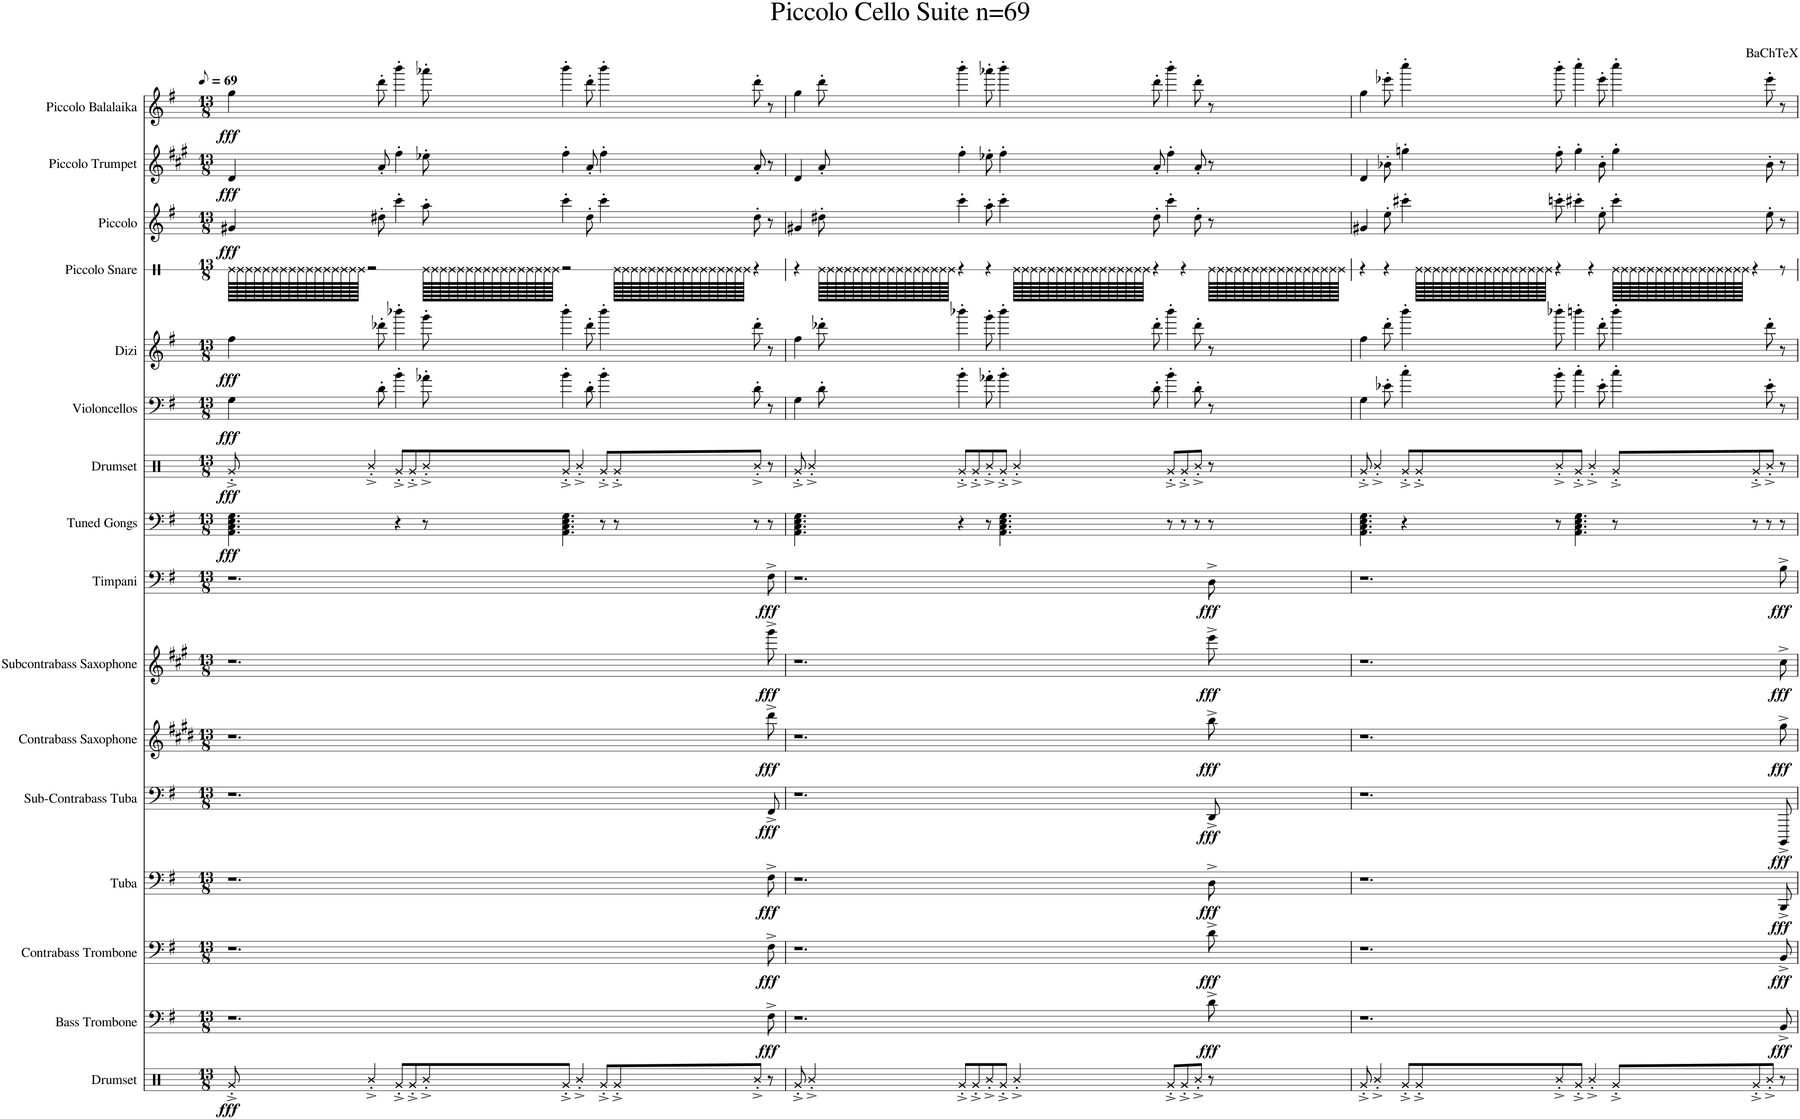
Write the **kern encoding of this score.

**kern	**dynam	**kern	**dynam	**kern	**dynam	**kern	**dynam	**kern	**dynam	**kern	**dynam	**kern	**dynam	**kern	**dynam	**kern	**dynam	**kern	**dynam	**kern	**dynam	**kern	**dynam	**kern	**kern	**dynam	**kern	**dynam	**kern	**dynam
*part16	*part16	*part15	*part15	*part14	*part14	*part13	*part13	*part12	*part12	*part11	*part11	*part10	*part10	*part9	*part9	*part8	*part8	*part7	*part7	*part6	*part6	*part5	*part5	*part4	*part3	*part3	*part2	*part2	*part1	*part1
*staff16	*staff16	*staff15	*staff15	*staff14	*staff14	*staff13	*staff13	*staff12	*staff12	*staff11	*staff11	*staff10	*staff10	*staff9	*staff9	*staff8	*staff8	*staff7	*staff7	*staff6	*staff6	*staff5	*staff5	*staff4	*staff3	*staff3	*staff2	*staff2	*staff1	*staff1
*I"Drumset	*	*I"Bass Trombone	*	*I"Contrabass Trombone	*	*I"Tuba	*	*I"Sub-Contrabass Tuba	*	*I"Contrabass Saxophone	*	*I"Subcontrabass Saxophone	*	*I"Timpani	*	*I"Tuned Gongs	*	*I"Drumset	*	*I"Violoncellos	*	*I"Dizi	*	*I"Piccolo Snare	*I"Piccolo	*	*I"Piccolo Trumpet	*	*I"Piccolo Balalaika	*
*I'D. Set	*	*I'B. Tbn.	*	*I'Cb. Tbn.	*	*I'Tba.	*	*I'SCb. Tb.	*	*I'Cb. Sax.	*	*I'Scb. Sax.	*	*I'Timp.	*	*I'Td. Gon.	*	*I'D. Set	*	*I'Vcs.	*	*I'Di.	*	*I'Picc. Sn.	*I'Picc.	*	*I'P. Tpt.	*	*I'Pic. Bal.	*
*	*	*	*	*	*	*	*	*	*	*	*	*	*	*	*	*	*	*	*	*	*	*	*	*stria1	*	*	*	*	*	*
*clefX	*	*clefF4	*	*clefF4	*	*clefF4	*	*clefF4	*	*clefG2	*	*clefG2	*	*clefF4	*	*clefF4	*	*clefX	*	*clefF4	*	*clefG2	*	*clefX	*clefG2	*	*clefG2	*	*clefG2	*
*	*	*	*	*	*	*	*	*	*	*Trd19c33	*	*Trd22c38	*	*	*	*	*	*	*	*	*	*Trd-7c-12	*	*	*Trd-7c-12	*	*Trd-6c-10	*	*	*
*k[]	*	*k[f#]	*	*k[f#]	*	*k[f#]	*	*k[f#]	*	*k[f#c#g#d#]	*	*k[f#c#g#]	*	*k[f#]	*	*k[f#]	*	*k[]	*	*k[f#]	*	*k[f#]	*	*k[]	*k[f#]	*	*k[f#c#g#]	*	*k[f#]	*
*M13/8	*	*M13/8	*	*M13/8	*	*M13/8	*	*M13/8	*	*M13/8	*	*M13/8	*	*M13/8	*	*M13/8	*	*M13/8	*	*M13/8	*	*M13/8	*	*M13/8	*M13/8	*	*M13/8	*	*M13/8	*
*MM35	*	*MM35	*	*MM35	*	*MM35	*	*MM35	*	*MM35	*	*MM35	*	*MM35	*	*MM35	*	*MM35	*	*MM35	*	*MM35	*	*MM35	*MM35	*	*MM35	*	*MM35	*
=1	=1	=1	=1	=1	=1	=1	=1	=1	=1	=1	=1	=1	=1	=1	=1	=1	=1	=1	=1	=1	=1	=1	=1	=1	=1	=1	=1	=1	=1	=1
!	!LO:DY:b	!	!	!	!	!	!	!	!	!	!	!	!	!	!	!	!LO:DY:b	!	!LO:DY:b	!	!LO:DY:b	!	!LO:DY:b	!	!	!LO:DY:b	!	!LO:DY:b	!	!LO:DY:b
8Rg'^/	fff	1.r	.	1.r	.	1.r	.	1.r	.	1.r	.	1.r	.	1.r	.	4.AA\ 4.C\ 4.E\ 4.G\	fff	8Rg'^/	fff	4G\	fff	4ff#\	fff	128Re\LLLLL	4g#X/	fff	4d/	fff	4gg\	fff
.	.	.	.	.	.	.	.	.	.	.	.	.	.	.	.	.	.	.	.	.	.	.	.	128Re\	.	.	.	.	.	.
.	.	.	.	.	.	.	.	.	.	.	.	.	.	.	.	.	.	.	.	.	.	.	.	128Re\	.	.	.	.	.	.
.	.	.	.	.	.	.	.	.	.	.	.	.	.	.	.	.	.	.	.	.	.	.	.	128Re\	.	.	.	.	.	.
.	.	.	.	.	.	.	.	.	.	.	.	.	.	.	.	.	.	.	.	.	.	.	.	128Re\	.	.	.	.	.	.
.	.	.	.	.	.	.	.	.	.	.	.	.	.	.	.	.	.	.	.	.	.	.	.	128Re\	.	.	.	.	.	.
.	.	.	.	.	.	.	.	.	.	.	.	.	.	.	.	.	.	.	.	.	.	.	.	128Re\	.	.	.	.	.	.
.	.	.	.	.	.	.	.	.	.	.	.	.	.	.	.	.	.	.	.	.	.	.	.	128Re\	.	.	.	.	.	.
.	.	.	.	.	.	.	.	.	.	.	.	.	.	.	.	.	.	.	.	.	.	.	.	128Re\	.	.	.	.	.	.
.	.	.	.	.	.	.	.	.	.	.	.	.	.	.	.	.	.	.	.	.	.	.	.	128Re\	.	.	.	.	.	.
.	.	.	.	.	.	.	.	.	.	.	.	.	.	.	.	.	.	.	.	.	.	.	.	128Re\	.	.	.	.	.	.
.	.	.	.	.	.	.	.	.	.	.	.	.	.	.	.	.	.	.	.	.	.	.	.	128Re\	.	.	.	.	.	.
.	.	.	.	.	.	.	.	.	.	.	.	.	.	.	.	.	.	.	.	.	.	.	.	128Re\	.	.	.	.	.	.
.	.	.	.	.	.	.	.	.	.	.	.	.	.	.	.	.	.	.	.	.	.	.	.	128Re\	.	.	.	.	.	.
.	.	.	.	.	.	.	.	.	.	.	.	.	.	.	.	.	.	.	.	.	.	.	.	128Re\	.	.	.	.	.	.
.	.	.	.	.	.	.	.	.	.	.	.	.	.	.	.	.	.	.	.	.	.	.	.	128Re\JJJJJ	.	.	.	.	.	.
4R'^/	.	.	.	.	.	.	.	.	.	.	.	.	.	.	.	.	.	4R'^/	.	.	.	.	.	2r	.	.	.	.	.	.
.	.	.	.	.	.	.	.	.	.	.	.	.	.	.	.	.	.	.	.	8d'\	.	8ddd-X'\	.	.	8dd#X'\	.	8a'/	.	8ddd'\	.
8Rg'^/L	.	.	.	.	.	.	.	.	.	.	.	.	.	.	.	4r	.	8Rg'^/L	.	4b'\	.	4bbb-X'\	.	.	4ccc'\	.	4ff#'\	.	4bbb'\	.
8Rg'^/	.	.	.	.	.	.	.	.	.	.	.	.	.	.	.	.	.	8Rg'^/	.	.	.	.	.	.	.	.	.	.	.	.
8R'^/	.	.	.	.	.	.	.	.	.	.	.	.	.	.	.	8r	.	8R'^/	.	8a-X'\	.	8ggg'\	.	128Re\LLLLL	8aa'\	.	8ee-X'\	.	8aaa-X'\	.
.	.	.	.	.	.	.	.	.	.	.	.	.	.	.	.	.	.	.	.	.	.	.	.	128Re\	.	.	.	.	.	.
.	.	.	.	.	.	.	.	.	.	.	.	.	.	.	.	.	.	.	.	.	.	.	.	128Re\	.	.	.	.	.	.
.	.	.	.	.	.	.	.	.	.	.	.	.	.	.	.	.	.	.	.	.	.	.	.	128Re\	.	.	.	.	.	.
.	.	.	.	.	.	.	.	.	.	.	.	.	.	.	.	.	.	.	.	.	.	.	.	128Re\	.	.	.	.	.	.
.	.	.	.	.	.	.	.	.	.	.	.	.	.	.	.	.	.	.	.	.	.	.	.	128Re\	.	.	.	.	.	.
.	.	.	.	.	.	.	.	.	.	.	.	.	.	.	.	.	.	.	.	.	.	.	.	128Re\	.	.	.	.	.	.
.	.	.	.	.	.	.	.	.	.	.	.	.	.	.	.	.	.	.	.	.	.	.	.	128Re\	.	.	.	.	.	.
.	.	.	.	.	.	.	.	.	.	.	.	.	.	.	.	.	.	.	.	.	.	.	.	128Re\	.	.	.	.	.	.
.	.	.	.	.	.	.	.	.	.	.	.	.	.	.	.	.	.	.	.	.	.	.	.	128Re\	.	.	.	.	.	.
.	.	.	.	.	.	.	.	.	.	.	.	.	.	.	.	.	.	.	.	.	.	.	.	128Re\	.	.	.	.	.	.
.	.	.	.	.	.	.	.	.	.	.	.	.	.	.	.	.	.	.	.	.	.	.	.	128Re\	.	.	.	.	.	.
.	.	.	.	.	.	.	.	.	.	.	.	.	.	.	.	.	.	.	.	.	.	.	.	128Re\	.	.	.	.	.	.
.	.	.	.	.	.	.	.	.	.	.	.	.	.	.	.	.	.	.	.	.	.	.	.	128Re\	.	.	.	.	.	.
.	.	.	.	.	.	.	.	.	.	.	.	.	.	.	.	.	.	.	.	.	.	.	.	128Re\	.	.	.	.	.	.
.	.	.	.	.	.	.	.	.	.	.	.	.	.	.	.	.	.	.	.	.	.	.	.	128Re\JJJJJ	.	.	.	.	.	.
8Rg'^/J	.	.	.	.	.	.	.	.	.	.	.	.	.	.	.	4.AA\ 4.C\ 4.E\ 4.G\	.	8Rg'^/J	.	4b'\	.	4bbb-'\	.	2r	4ccc'\	.	4ff#'\	.	4bbb'\	.
4R'^/	.	.	.	.	.	.	.	.	.	.	.	.	.	.	.	.	.	4R'^/	.	.	.	.	.	.	.	.	.	.	.	.
.	.	.	.	.	.	.	.	.	.	.	.	.	.	.	.	.	.	.	.	8d'\	.	8ddd-'\	.	.	8dd#'\	.	8a'/	.	8ddd'\	.
8Rg'^/L	.	.	.	.	.	.	.	.	.	.	.	.	.	.	.	8r	.	8Rg'^/L	.	4b'\	.	4bbb-'\	.	.	4ccc'\	.	4ff#'\	.	4bbb'\	.
8Rg'^/	.	.	.	.	.	.	.	.	.	.	.	.	.	.	.	8r	.	8Rg'^/	.	.	.	.	.	128Re\LLLLL	.	.	.	.	.	.
.	.	.	.	.	.	.	.	.	.	.	.	.	.	.	.	.	.	.	.	.	.	.	.	128Re\	.	.	.	.	.	.
.	.	.	.	.	.	.	.	.	.	.	.	.	.	.	.	.	.	.	.	.	.	.	.	128Re\	.	.	.	.	.	.
.	.	.	.	.	.	.	.	.	.	.	.	.	.	.	.	.	.	.	.	.	.	.	.	128Re\	.	.	.	.	.	.
.	.	.	.	.	.	.	.	.	.	.	.	.	.	.	.	.	.	.	.	.	.	.	.	128Re\	.	.	.	.	.	.
.	.	.	.	.	.	.	.	.	.	.	.	.	.	.	.	.	.	.	.	.	.	.	.	128Re\	.	.	.	.	.	.
.	.	.	.	.	.	.	.	.	.	.	.	.	.	.	.	.	.	.	.	.	.	.	.	128Re\	.	.	.	.	.	.
.	.	.	.	.	.	.	.	.	.	.	.	.	.	.	.	.	.	.	.	.	.	.	.	128Re\	.	.	.	.	.	.
.	.	.	.	.	.	.	.	.	.	.	.	.	.	.	.	.	.	.	.	.	.	.	.	128Re\	.	.	.	.	.	.
.	.	.	.	.	.	.	.	.	.	.	.	.	.	.	.	.	.	.	.	.	.	.	.	128Re\	.	.	.	.	.	.
.	.	.	.	.	.	.	.	.	.	.	.	.	.	.	.	.	.	.	.	.	.	.	.	128Re\	.	.	.	.	.	.
.	.	.	.	.	.	.	.	.	.	.	.	.	.	.	.	.	.	.	.	.	.	.	.	128Re\	.	.	.	.	.	.
.	.	.	.	.	.	.	.	.	.	.	.	.	.	.	.	.	.	.	.	.	.	.	.	128Re\	.	.	.	.	.	.
.	.	.	.	.	.	.	.	.	.	.	.	.	.	.	.	.	.	.	.	.	.	.	.	128Re\	.	.	.	.	.	.
.	.	.	.	.	.	.	.	.	.	.	.	.	.	.	.	.	.	.	.	.	.	.	.	128Re\	.	.	.	.	.	.
.	.	.	.	.	.	.	.	.	.	.	.	.	.	.	.	.	.	.	.	.	.	.	.	128Re\JJJJJ	.	.	.	.	.	.
8R'^/J	.	.	.	.	.	.	.	.	.	.	.	.	.	.	.	8r	.	8R'^/J	.	8d'\	.	8ddd-'\	.	4r	8dd#'\	.	8a'/	.	8ddd'\	.
!	!	!	!LO:DY:b	!	!LO:DY:b	!	!LO:DY:b	!	!LO:DY:b	!	!LO:DY:b	!	!LO:DY:b	!	!LO:DY:b	!	!	!	!	!	!	!	!	!	!	!	!	!	!	!
8r	.	8F#^\	fff	8F#^\	fff	8F#^\	fff	8FF#^/	fff	8ddd#^\	fff	8ggg#^\	fff	8F#^\	fff	8r	.	8r	.	8r	.	8r	.	.	8r	.	8r	.	8r	.
=2	=2	=2	=2	=2	=2	=2	=2	=2	=2	=2	=2	=2	=2	=2	=2	=2	=2	=2	=2	=2	=2	=2	=2	=2	=2	=2	=2	=2	=2	=2
8Rg'^/	.	1.r	.	1.r	.	1.r	.	1.r	.	1.r	.	1.r	.	1.r	.	4.AA\ 4.C\ 4.E\ 4.G\	.	8Rg'^/	.	4G\	.	4ff#\	.	4r	4g#X/	.	4d/	.	4gg\	.
4R'^/	.	.	.	.	.	.	.	.	.	.	.	.	.	.	.	.	.	4R'^/	.	.	.	.	.	.	.	.	.	.	.	.
.	.	.	.	.	.	.	.	.	.	.	.	.	.	.	.	.	.	.	.	8d'\	.	8ddd-X'\	.	128Re\LLLLL	8dd#X'\	.	8a'/	.	8ddd'\	.
.	.	.	.	.	.	.	.	.	.	.	.	.	.	.	.	.	.	.	.	.	.	.	.	128Re\	.	.	.	.	.	.
.	.	.	.	.	.	.	.	.	.	.	.	.	.	.	.	.	.	.	.	.	.	.	.	128Re\	.	.	.	.	.	.
.	.	.	.	.	.	.	.	.	.	.	.	.	.	.	.	.	.	.	.	.	.	.	.	128Re\	.	.	.	.	.	.
.	.	.	.	.	.	.	.	.	.	.	.	.	.	.	.	.	.	.	.	.	.	.	.	128Re\	.	.	.	.	.	.
.	.	.	.	.	.	.	.	.	.	.	.	.	.	.	.	.	.	.	.	.	.	.	.	128Re\	.	.	.	.	.	.
.	.	.	.	.	.	.	.	.	.	.	.	.	.	.	.	.	.	.	.	.	.	.	.	128Re\	.	.	.	.	.	.
.	.	.	.	.	.	.	.	.	.	.	.	.	.	.	.	.	.	.	.	.	.	.	.	128Re\	.	.	.	.	.	.
.	.	.	.	.	.	.	.	.	.	.	.	.	.	.	.	.	.	.	.	.	.	.	.	128Re\	.	.	.	.	.	.
.	.	.	.	.	.	.	.	.	.	.	.	.	.	.	.	.	.	.	.	.	.	.	.	128Re\	.	.	.	.	.	.
.	.	.	.	.	.	.	.	.	.	.	.	.	.	.	.	.	.	.	.	.	.	.	.	128Re\	.	.	.	.	.	.
.	.	.	.	.	.	.	.	.	.	.	.	.	.	.	.	.	.	.	.	.	.	.	.	128Re\	.	.	.	.	.	.
.	.	.	.	.	.	.	.	.	.	.	.	.	.	.	.	.	.	.	.	.	.	.	.	128Re\	.	.	.	.	.	.
.	.	.	.	.	.	.	.	.	.	.	.	.	.	.	.	.	.	.	.	.	.	.	.	128Re\	.	.	.	.	.	.
.	.	.	.	.	.	.	.	.	.	.	.	.	.	.	.	.	.	.	.	.	.	.	.	128Re\	.	.	.	.	.	.
.	.	.	.	.	.	.	.	.	.	.	.	.	.	.	.	.	.	.	.	.	.	.	.	128Re\JJJJJ	.	.	.	.	.	.
8Rg'^/L	.	.	.	.	.	.	.	.	.	.	.	.	.	.	.	4r	.	8Rg'^/L	.	4b'\	.	4bbb-X'\	.	4r	4ccc'\	.	4ff#'\	.	4bbb'\	.
8Rg'^/	.	.	.	.	.	.	.	.	.	.	.	.	.	.	.	.	.	8Rg'^/	.	.	.	.	.	.	.	.	.	.	.	.
8R'^/	.	.	.	.	.	.	.	.	.	.	.	.	.	.	.	8r	.	8R'^/	.	8a-X'\	.	8ggg'\	.	4r	8aa'\	.	8ee-X'\	.	8aaa-X'\	.
8Rg'^/J	.	.	.	.	.	.	.	.	.	.	.	.	.	.	.	4.AA\ 4.C\ 4.E\ 4.G\	.	8Rg'^/J	.	4b'\	.	4bbb-'\	.	.	4ccc'\	.	4ff#'\	.	4bbb'\	.
4R'^/	.	.	.	.	.	.	.	.	.	.	.	.	.	.	.	.	.	4R'^/	.	.	.	.	.	128Re\LLLLL	.	.	.	.	.	.
.	.	.	.	.	.	.	.	.	.	.	.	.	.	.	.	.	.	.	.	.	.	.	.	128Re\	.	.	.	.	.	.
.	.	.	.	.	.	.	.	.	.	.	.	.	.	.	.	.	.	.	.	.	.	.	.	128Re\	.	.	.	.	.	.
.	.	.	.	.	.	.	.	.	.	.	.	.	.	.	.	.	.	.	.	.	.	.	.	128Re\	.	.	.	.	.	.
.	.	.	.	.	.	.	.	.	.	.	.	.	.	.	.	.	.	.	.	.	.	.	.	128Re\	.	.	.	.	.	.
.	.	.	.	.	.	.	.	.	.	.	.	.	.	.	.	.	.	.	.	.	.	.	.	128Re\	.	.	.	.	.	.
.	.	.	.	.	.	.	.	.	.	.	.	.	.	.	.	.	.	.	.	.	.	.	.	128Re\	.	.	.	.	.	.
.	.	.	.	.	.	.	.	.	.	.	.	.	.	.	.	.	.	.	.	.	.	.	.	128Re\	.	.	.	.	.	.
.	.	.	.	.	.	.	.	.	.	.	.	.	.	.	.	.	.	.	.	.	.	.	.	128Re\	.	.	.	.	.	.
.	.	.	.	.	.	.	.	.	.	.	.	.	.	.	.	.	.	.	.	.	.	.	.	128Re\	.	.	.	.	.	.
.	.	.	.	.	.	.	.	.	.	.	.	.	.	.	.	.	.	.	.	.	.	.	.	128Re\	.	.	.	.	.	.
.	.	.	.	.	.	.	.	.	.	.	.	.	.	.	.	.	.	.	.	.	.	.	.	128Re\	.	.	.	.	.	.
.	.	.	.	.	.	.	.	.	.	.	.	.	.	.	.	.	.	.	.	.	.	.	.	128Re\	.	.	.	.	.	.
.	.	.	.	.	.	.	.	.	.	.	.	.	.	.	.	.	.	.	.	.	.	.	.	128Re\	.	.	.	.	.	.
.	.	.	.	.	.	.	.	.	.	.	.	.	.	.	.	.	.	.	.	.	.	.	.	128Re\	.	.	.	.	.	.
.	.	.	.	.	.	.	.	.	.	.	.	.	.	.	.	.	.	.	.	.	.	.	.	128Re\JJJJJ	.	.	.	.	.	.
.	.	.	.	.	.	.	.	.	.	.	.	.	.	.	.	.	.	.	.	8d'\	.	8ddd-'\	.	4r	8dd#'\	.	8a'/	.	8ddd'\	.
8Rg'^/L	.	.	.	.	.	.	.	.	.	.	.	.	.	.	.	8r	.	8Rg'^/L	.	4b'\	.	4bbb-'\	.	.	4ccc'\	.	4ff#'\	.	4bbb'\	.
8Rg'^/	.	.	.	.	.	.	.	.	.	.	.	.	.	.	.	8r	.	8Rg'^/	.	.	.	.	.	4r	.	.	.	.	.	.
8R'^/J	.	.	.	.	.	.	.	.	.	.	.	.	.	.	.	8r	.	8R'^/J	.	8d'\	.	8ddd-'\	.	.	8dd#'\	.	8a'/	.	8ddd'\	.
!	!	!	!LO:DY:b	!	!LO:DY:b	!	!LO:DY:b	!	!LO:DY:b	!	!LO:DY:b	!	!LO:DY:b	!	!LO:DY:b	!	!	!	!	!	!	!	!	!	!	!	!	!	!	!
8r	.	8d^\	fff	8d^\	fff	8D^\	fff	8DD^/	fff	8bb^\	fff	8eee^\	fff	8D^\	fff	8r	.	8r	.	8r	.	8r	.	128Re\LLLLL	8r	.	8r	.	8r	.
.	.	.	.	.	.	.	.	.	.	.	.	.	.	.	.	.	.	.	.	.	.	.	.	128Re\	.	.	.	.	.	.
.	.	.	.	.	.	.	.	.	.	.	.	.	.	.	.	.	.	.	.	.	.	.	.	128Re\	.	.	.	.	.	.
.	.	.	.	.	.	.	.	.	.	.	.	.	.	.	.	.	.	.	.	.	.	.	.	128Re\	.	.	.	.	.	.
.	.	.	.	.	.	.	.	.	.	.	.	.	.	.	.	.	.	.	.	.	.	.	.	128Re\	.	.	.	.	.	.
.	.	.	.	.	.	.	.	.	.	.	.	.	.	.	.	.	.	.	.	.	.	.	.	128Re\	.	.	.	.	.	.
.	.	.	.	.	.	.	.	.	.	.	.	.	.	.	.	.	.	.	.	.	.	.	.	128Re\	.	.	.	.	.	.
.	.	.	.	.	.	.	.	.	.	.	.	.	.	.	.	.	.	.	.	.	.	.	.	128Re\	.	.	.	.	.	.
.	.	.	.	.	.	.	.	.	.	.	.	.	.	.	.	.	.	.	.	.	.	.	.	128Re\	.	.	.	.	.	.
.	.	.	.	.	.	.	.	.	.	.	.	.	.	.	.	.	.	.	.	.	.	.	.	128Re\	.	.	.	.	.	.
.	.	.	.	.	.	.	.	.	.	.	.	.	.	.	.	.	.	.	.	.	.	.	.	128Re\	.	.	.	.	.	.
.	.	.	.	.	.	.	.	.	.	.	.	.	.	.	.	.	.	.	.	.	.	.	.	128Re\	.	.	.	.	.	.
.	.	.	.	.	.	.	.	.	.	.	.	.	.	.	.	.	.	.	.	.	.	.	.	128Re\	.	.	.	.	.	.
.	.	.	.	.	.	.	.	.	.	.	.	.	.	.	.	.	.	.	.	.	.	.	.	128Re\	.	.	.	.	.	.
.	.	.	.	.	.	.	.	.	.	.	.	.	.	.	.	.	.	.	.	.	.	.	.	128Re\	.	.	.	.	.	.
.	.	.	.	.	.	.	.	.	.	.	.	.	.	.	.	.	.	.	.	.	.	.	.	128Re\JJJJJ	.	.	.	.	.	.
=3	=3	=3	=3	=3	=3	=3	=3	=3	=3	=3	=3	=3	=3	=3	=3	=3	=3	=3	=3	=3	=3	=3	=3	=3	=3	=3	=3	=3	=3	=3
8Rg'^/	.	1.r	.	1.r	.	1.r	.	1.r	.	1.r	.	1.r	.	1.r	.	4.AA\ 4.C\ 4.E\ 4.G\	.	8Rg'^/	.	4G\	.	4ff#\	.	4r	4g#X/	.	4d/	.	4gg\	.
4R'^/	.	.	.	.	.	.	.	.	.	.	.	.	.	.	.	.	.	4R'^/	.	.	.	.	.	.	.	.	.	.	.	.
.	.	.	.	.	.	.	.	.	.	.	.	.	.	.	.	.	.	.	.	8e-X'\	.	8ddd'\	.	4r	8ee'\	.	8b-X'\	.	8eee-X'\	.
8Rg'^/L	.	.	.	.	.	.	.	.	.	.	.	.	.	.	.	4r	.	8Rg'^/L	.	4cc'\	.	4bbb'\	.	.	4ccc#X'\	.	4ggn'\	.	4cccc'\	.
8Rg'^/	.	.	.	.	.	.	.	.	.	.	.	.	.	.	.	.	.	8Rg'^/	.	.	.	.	.	128Re\LLLLL	.	.	.	.	.	.
.	.	.	.	.	.	.	.	.	.	.	.	.	.	.	.	.	.	.	.	.	.	.	.	128Re\	.	.	.	.	.	.
.	.	.	.	.	.	.	.	.	.	.	.	.	.	.	.	.	.	.	.	.	.	.	.	128Re\	.	.	.	.	.	.
.	.	.	.	.	.	.	.	.	.	.	.	.	.	.	.	.	.	.	.	.	.	.	.	128Re\	.	.	.	.	.	.
.	.	.	.	.	.	.	.	.	.	.	.	.	.	.	.	.	.	.	.	.	.	.	.	128Re\	.	.	.	.	.	.
.	.	.	.	.	.	.	.	.	.	.	.	.	.	.	.	.	.	.	.	.	.	.	.	128Re\	.	.	.	.	.	.
.	.	.	.	.	.	.	.	.	.	.	.	.	.	.	.	.	.	.	.	.	.	.	.	128Re\	.	.	.	.	.	.
.	.	.	.	.	.	.	.	.	.	.	.	.	.	.	.	.	.	.	.	.	.	.	.	128Re\	.	.	.	.	.	.
.	.	.	.	.	.	.	.	.	.	.	.	.	.	.	.	.	.	.	.	.	.	.	.	128Re\	.	.	.	.	.	.
.	.	.	.	.	.	.	.	.	.	.	.	.	.	.	.	.	.	.	.	.	.	.	.	128Re\	.	.	.	.	.	.
.	.	.	.	.	.	.	.	.	.	.	.	.	.	.	.	.	.	.	.	.	.	.	.	128Re\	.	.	.	.	.	.
.	.	.	.	.	.	.	.	.	.	.	.	.	.	.	.	.	.	.	.	.	.	.	.	128Re\	.	.	.	.	.	.
.	.	.	.	.	.	.	.	.	.	.	.	.	.	.	.	.	.	.	.	.	.	.	.	128Re\	.	.	.	.	.	.
.	.	.	.	.	.	.	.	.	.	.	.	.	.	.	.	.	.	.	.	.	.	.	.	128Re\	.	.	.	.	.	.
.	.	.	.	.	.	.	.	.	.	.	.	.	.	.	.	.	.	.	.	.	.	.	.	128Re\	.	.	.	.	.	.
.	.	.	.	.	.	.	.	.	.	.	.	.	.	.	.	.	.	.	.	.	.	.	.	128Re\JJJJJ	.	.	.	.	.	.
8R'^/	.	.	.	.	.	.	.	.	.	.	.	.	.	.	.	8r	.	8R'^/	.	8b'\	.	8bbb-X'\	.	4r	8cccn'\	.	8ff#'\	.	8bbb'\	.
8Rg'^/J	.	.	.	.	.	.	.	.	.	.	.	.	.	.	.	4.AA\ 4.C\ 4.E\ 4.G\	.	8Rg'^/J	.	4cc'\	.	4bbbn'\	.	.	4ccc#X'\	.	4gg'\	.	4cccc'\	.
4R'^/	.	.	.	.	.	.	.	.	.	.	.	.	.	.	.	.	.	4R'^/	.	.	.	.	.	4r	.	.	.	.	.	.
.	.	.	.	.	.	.	.	.	.	.	.	.	.	.	.	.	.	.	.	8e-'\	.	8ddd'\	.	.	8ee'\	.	8b-'\	.	8eee-'\	.
8Rg'^/L	.	.	.	.	.	.	.	.	.	.	.	.	.	.	.	8r	.	8Rg'^/L	.	4cc'\	.	4bbb'\	.	128Re\LLLLL	4ccc#'\	.	4gg'\	.	4cccc'\	.
.	.	.	.	.	.	.	.	.	.	.	.	.	.	.	.	.	.	.	.	.	.	.	.	128Re\	.	.	.	.	.	.
.	.	.	.	.	.	.	.	.	.	.	.	.	.	.	.	.	.	.	.	.	.	.	.	128Re\	.	.	.	.	.	.
.	.	.	.	.	.	.	.	.	.	.	.	.	.	.	.	.	.	.	.	.	.	.	.	128Re\	.	.	.	.	.	.
.	.	.	.	.	.	.	.	.	.	.	.	.	.	.	.	.	.	.	.	.	.	.	.	128Re\	.	.	.	.	.	.
.	.	.	.	.	.	.	.	.	.	.	.	.	.	.	.	.	.	.	.	.	.	.	.	128Re\	.	.	.	.	.	.
.	.	.	.	.	.	.	.	.	.	.	.	.	.	.	.	.	.	.	.	.	.	.	.	128Re\	.	.	.	.	.	.
.	.	.	.	.	.	.	.	.	.	.	.	.	.	.	.	.	.	.	.	.	.	.	.	128Re\	.	.	.	.	.	.
.	.	.	.	.	.	.	.	.	.	.	.	.	.	.	.	.	.	.	.	.	.	.	.	128Re\	.	.	.	.	.	.
.	.	.	.	.	.	.	.	.	.	.	.	.	.	.	.	.	.	.	.	.	.	.	.	128Re\	.	.	.	.	.	.
.	.	.	.	.	.	.	.	.	.	.	.	.	.	.	.	.	.	.	.	.	.	.	.	128Re\	.	.	.	.	.	.
.	.	.	.	.	.	.	.	.	.	.	.	.	.	.	.	.	.	.	.	.	.	.	.	128Re\	.	.	.	.	.	.
.	.	.	.	.	.	.	.	.	.	.	.	.	.	.	.	.	.	.	.	.	.	.	.	128Re\	.	.	.	.	.	.
.	.	.	.	.	.	.	.	.	.	.	.	.	.	.	.	.	.	.	.	.	.	.	.	128Re\	.	.	.	.	.	.
.	.	.	.	.	.	.	.	.	.	.	.	.	.	.	.	.	.	.	.	.	.	.	.	128Re\	.	.	.	.	.	.
.	.	.	.	.	.	.	.	.	.	.	.	.	.	.	.	.	.	.	.	.	.	.	.	128Re\JJJJJ	.	.	.	.	.	.
8Rg'^/	.	.	.	.	.	.	.	.	.	.	.	.	.	.	.	8r	.	8Rg'^/	.	.	.	.	.	4r	.	.	.	.	.	.
8R'^/J	.	.	.	.	.	.	.	.	.	.	.	.	.	.	.	8r	.	8R'^/J	.	8e-'\	.	8ddd'\	.	.	8ee'\	.	8b-'\	.	8eee-'\	.
!	!	!	!LO:DY:b	!	!LO:DY:b	!	!LO:DY:b	!	!LO:DY:b	!	!LO:DY:b	!	!LO:DY:b	!	!LO:DY:b	!	!	!	!	!	!	!	!	!	!	!	!	!	!	!
8r	.	8BB^/	fff	8BB^/	fff	8BBB^/	fff	8BBBB^/	fff	8gg#^\	fff	8cc#^\	fff	8B^\	fff	8r	.	8r	.	8r	.	8r	.	8r	8r	.	8r	.	8r	.
=	=	=	=	=	=	=	=	=	=	=	=	=	=	=	=	=	=	=	=	=	=	=	=	=	=	=	=	=	=	=
*-	*-	*-	*-	*-	*-	*-	*-	*-	*-	*-	*-	*-	*-	*-	*-	*-	*-	*-	*-	*-	*-	*-	*-	*-	*-	*-	*-	*-	*-	*-
